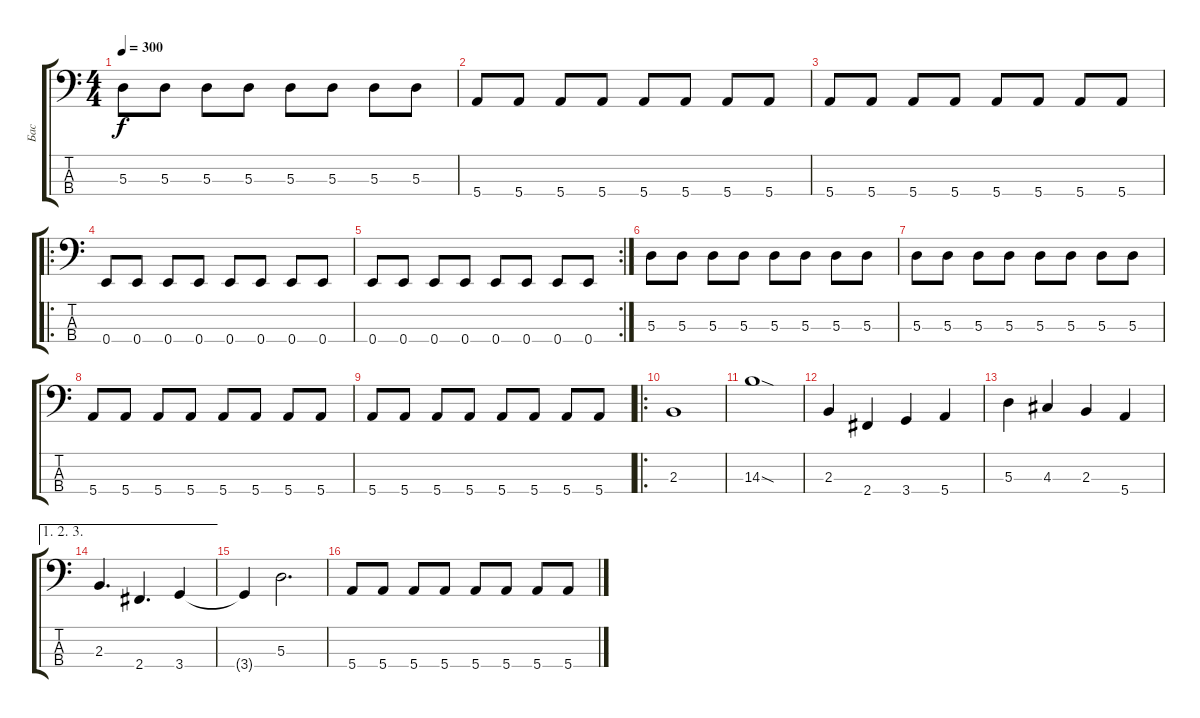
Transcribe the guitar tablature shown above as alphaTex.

\track ("Бас" "Бас") {instrument electricbasspick}
\staff {score tabs}
\tuning (G2 D2 A1 E1) {hide}
\ts (4 4)
\tempo 300
\clef f4
\ks c
5.3.8{dy f} 5.3.8 5.3.8 5.3.8 5.3.8 5.3.8 5.3.8 5.3.8 |
5.4.8 5.4.8 5.4.8 5.4.8 5.4.8 5.4.8 5.4.8 5.4.8 |
5.4.8 5.4.8 5.4.8 5.4.8 5.4.8 5.4.8 5.4.8 5.4.8 |
\ro
0.4.8 0.4.8 0.4.8 0.4.8 0.4.8 0.4.8 0.4.8 0.4.8 |
\rc 2
0.4.8 0.4.8 0.4.8 0.4.8 0.4.8 0.4.8 0.4.8 0.4.8 |
5.3.8 5.3.8 5.3.8 5.3.8 5.3.8 5.3.8 5.3.8 5.3.8 |
5.3.8 5.3.8 5.3.8 5.3.8 5.3.8 5.3.8 5.3.8 5.3.8 |
5.4.8 5.4.8 5.4.8 5.4.8 5.4.8 5.4.8 5.4.8 5.4.8 |
5.4.8 5.4.8 5.4.8 5.4.8 5.4.8 5.4.8 5.4.8 5.4.8 |
\ro
2.3.1 |
14.3{sod}.1 |
2.3.4 2.4.4 3.4.4 5.4.4 |
5.3.4 4.3.4 2.3.4 5.4.4 |
\ae (1 2 3)
2.3.4{d} 2.4.4{d} 3.4.4 |
3.4{t}.4 5.3.2{d} |
5.4.8 5.4.8 5.4.8 5.4.8 5.4.8 5.4.8 5.4.8 5.4.8
